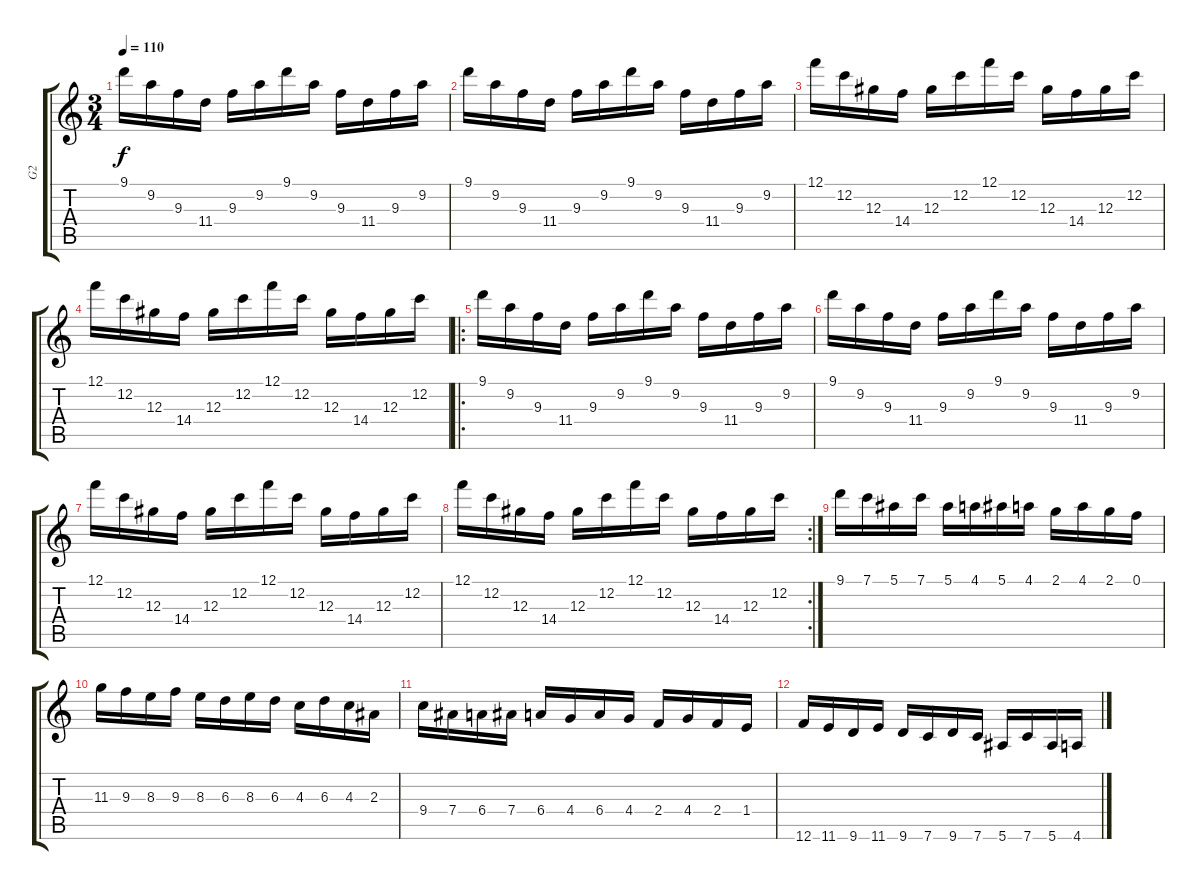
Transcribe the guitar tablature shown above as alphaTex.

\track ("G2" "G2") {instrument overdrivenguitar}
\staff {score tabs}
\tuning (F4 C4 Ab3 Eb3 Bb2 F2) {hide}
\ts (3 4)
\tempo 110
\clef g2
\ks c
9.1.16{dy f} 9.2.16 9.3.16 11.4.16 9.3.16 9.2.16 9.1.16 9.2.16 9.3.16 11.4.16 9.3.16 9.2.16 |
9.1.16 9.2.16 9.3.16 11.4.16 9.3.16 9.2.16 9.1.16 9.2.16 9.3.16 11.4.16 9.3.16 9.2.16 |
12.1.16 12.2.16 12.3.16 14.4.16 12.3.16 12.2.16 12.1.16 12.2.16 12.3.16 14.4.16 12.3.16 12.2.16 |
12.1.16 12.2.16 12.3.16 14.4.16 12.3.16 12.2.16 12.1.16 12.2.16 12.3.16 14.4.16 12.3.16 12.2.16 |
\ro
9.1.16 9.2.16 9.3.16 11.4.16 9.3.16 9.2.16 9.1.16 9.2.16 9.3.16 11.4.16 9.3.16 9.2.16 |
9.1.16 9.2.16 9.3.16 11.4.16 9.3.16 9.2.16 9.1.16 9.2.16 9.3.16 11.4.16 9.3.16 9.2.16 |
12.1.16 12.2.16 12.3.16 14.4.16 12.3.16 12.2.16 12.1.16 12.2.16 12.3.16 14.4.16 12.3.16 12.2.16 |
\rc 2
12.1.16 12.2.16 12.3.16 14.4.16 12.3.16 12.2.16 12.1.16 12.2.16 12.3.16 14.4.16 12.3.16 12.2.16 |
9.1.16 7.1.16 5.1.16 7.1.16 5.1.16 4.1.16 5.1.16 4.1.16 2.1.16 4.1.16 2.1.16 0.1.16 |
11.3.16 9.3.16 8.3.16 9.3.16 8.3.16 6.3.16 8.3.16 6.3.16 4.3.16 6.3.16 4.3.16 2.3.16 |
9.4.16 7.4.16 6.4.16 7.4.16 6.4.16 4.4.16 6.4.16 4.4.16 2.4.16 4.4.16 2.4.16 1.4.16 |
12.6.16 11.6.16 9.6.16 11.6.16 9.6.16 7.6.16 9.6.16 7.6.16 5.6.16 7.6.16 5.6.16 4.6.16
